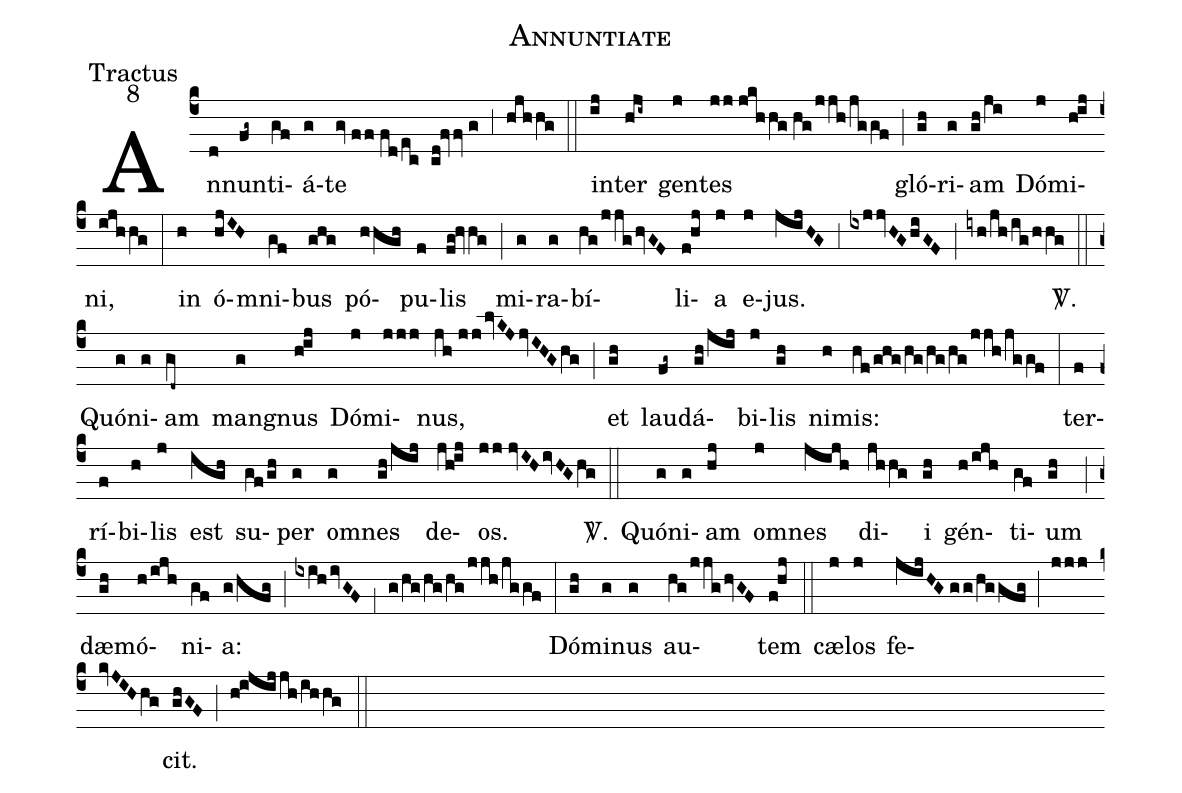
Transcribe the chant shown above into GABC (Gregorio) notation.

name:Annuntiate;
office-part:Tractus;
mode:8;
%%
(c4) An(d)nun(fg~)ti(gf)á(g)te(gv//ff//fd/ec cd!fvv//g) (;3) (hjhhg) (::) in(ij)ter(hji~) gen(j)tes(jj//jkhhg//hg/jjh/jggf) (;) gló(gh)ri(g)am(gh/ji) Dó(j)mi(h!ij)ni,(ijhhg) (:) in(h) ó(hjIH)mni(gf)bus(ghg) pó(hhgh)pu(f)lis(fg!hvhg) (;) mi(g)ra(g)bí(hg/jjg/hvGF)li(f!hj)a(j) e(j)jus.(jijHG) (;3) (ixjjvHG/hiGF) (;) (iyh/jh/ig/hhg) <sp>V/</sp>.(::) Quó(g)ni(g)am(gd~) man(g)gnus(h!ij) Dó(j)mi(jjj)nus,(jh//jj/lvKJ/jvIHG/hg) (;) et(gh) lau(fg~)dá(gh/jij)bi(j)lis(gh) ni(h)mis:(hf/ghg/hg/hg/hg/jjh/jggf) (:) ter(f)rí(f)bi(h)lis(j) est(igh) su(gf/gh)per(g) o(g)mnes(gh/jij) de(jh!ij)os.(jj//jvIH/ivHG/hg) <sp>V/</sp>.(::) Quó(g)ni(g)am(hj) o(j)mnes(jijh) di(jhhg)i(gh) gén(h/ijh)ti(gf)um(gh) (;) dæ(gh)mó(h/ijh)ni(gf)a:(g/hfg) (;) (ixih/ivGF) (;1) (g/hg/hg/hg/jjh/jggf) (:) Dó(gh)mi(g)nus(g) au(hg/jjg/hvGF)tem(f!hj) (::) cæ(j)los(j) fe(jijHG//gg/hggfg;jjj/kvJIH/hg)cit.(ghGF) (;) (h!ijijjh/ihhg) (::)
